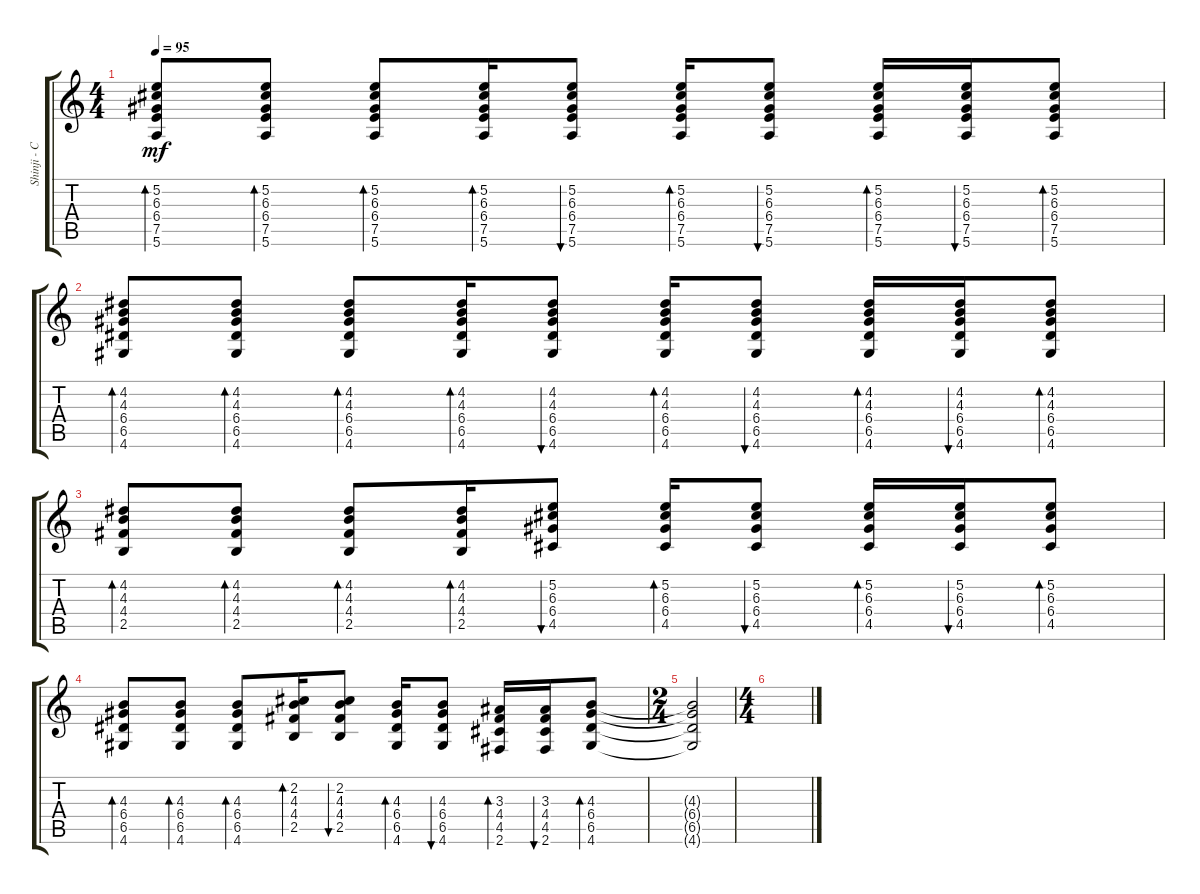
\track ("Shinji - Clean" "Shinji - C") {instrument electricguitarclean}
\staff {score tabs}
\tuning (E4 B3 G3 D3 A2 E2) {hide}
\ts (4 4)
\tempo 95
\clef g2
\ks c
(5.2 6.3 6.4 7.5 5.6).8{bd 30 dy mf} (5.2 6.3 6.4 7.5 5.6).8{bd 30} (5.2 6.3 6.4 7.5 5.6).8{bd 30} (5.2 6.3 6.4 7.5 5.6).16{bd 30} (5.2 6.3 6.4 7.5 5.6).8{bu 30} (5.2 6.3 6.4 7.5 5.6).16{bd 30} (5.2 6.3 6.4 7.5 5.6).8{bu 30} (5.2 6.3 6.4 7.5 5.6).16{bd 30} (5.2 6.3 6.4 7.5 5.6).16{bu 30} (5.2 6.3 6.4 7.5 5.6).8{bd 30} |
(4.2 4.3 6.4 6.5 4.6).8{bd 30} (4.2 4.3 6.4 6.5 4.6).8{bd 30} (4.2 4.3 6.4 6.5 4.6).8{bd 30} (4.2 4.3 6.4 6.5 4.6).16{bd 30} (4.2 4.3 6.4 6.5 4.6).8{bu 30} (4.2 4.3 6.4 6.5 4.6).16{bd 30} (4.2 4.3 6.4 6.5 4.6).8{bu 30} (4.2 4.3 6.4 6.5 4.6).16{bd 30} (4.2 4.3 6.4 6.5 4.6).16{bu 30} (4.2 4.3 6.4 6.5 4.6).8{bd 30} |
(4.2 4.3 4.4 2.5).8{bd 30} (4.2 4.3 4.4 2.5).8{bd 30} (4.2 4.3 4.4 2.5).8{bd 30} (4.2 4.3 4.4 2.5).16{bd 30} (5.2 6.3 6.4 4.5).8{bu 30} (5.2 6.3 6.4 4.5).16{bd 30} (5.2 6.3 6.4 4.5).8{bu 30} (5.2 6.3 6.4 4.5).16{bd 30} (5.2 6.3 6.4 4.5).16{bu 30} (5.2 6.3 6.4 4.5).8{bd 30} |
(4.3 6.4 6.5 4.6).8{bd 30} (4.3 6.4 6.5 4.6).8{bd 30} (4.3 6.4 6.5 4.6).8{bd 30} (2.2 4.3 4.4 2.5).16{bd 30} (2.2 4.3 4.4 2.5).8{bu 30} (4.3 6.4 6.5 4.6).16{bd 30} (4.3 6.4 6.5 4.6).8{bu 30} (3.3 4.4 4.5 2.6).16{bd 30} (3.3 4.4 4.5 2.6).16{bu 30} (4.3 6.4 6.5 4.6).8{bd 30} |
\ts (2 4)
(4.3{t} 6.4{t} 6.5{t} 4.6{t}).2 |
\ts (4 4)
